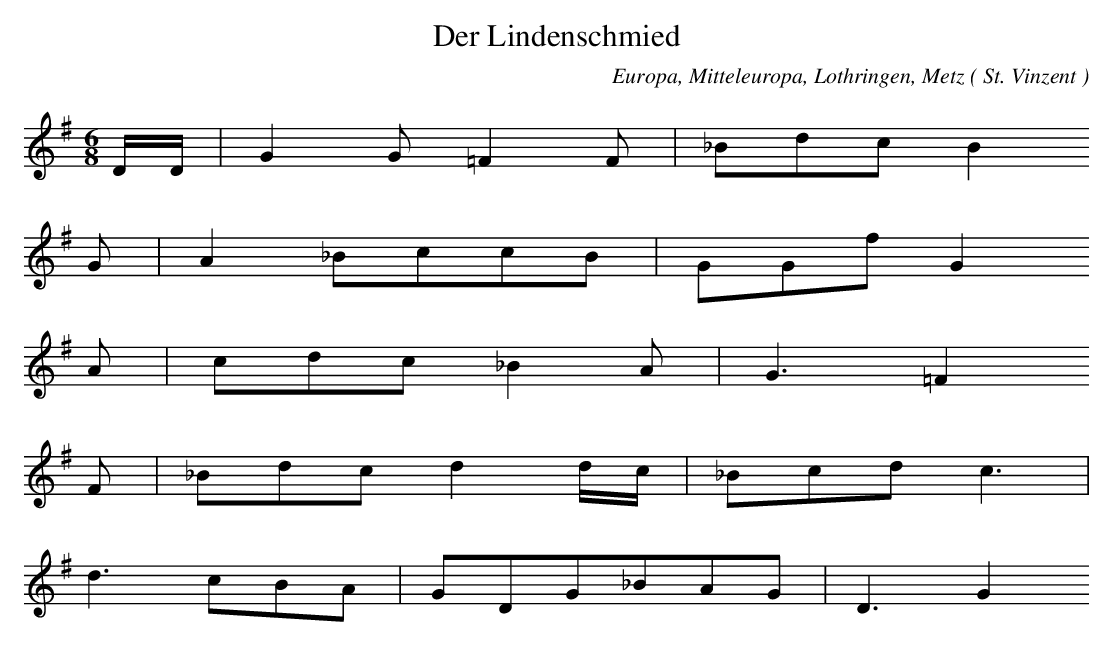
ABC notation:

X:1
T: Der Lindenschmied
O: Europa, Mitteleuropa, Lothringen, Metz ( St. Vinzent )
M: 6/8
L: 1/16
K: G
DD | G4G2=F4F2 | _B2d2c2B4
G2 | A4_B2c2c2B2 | G2G2f2G4
A2 | c2d2c2_B4A2 | G6=F4
F2 | _B2d2c2d4dc | _B2c2d2c6 |
d6c2B2A2 | G2D2G2_B2A2G2 | D6G4
